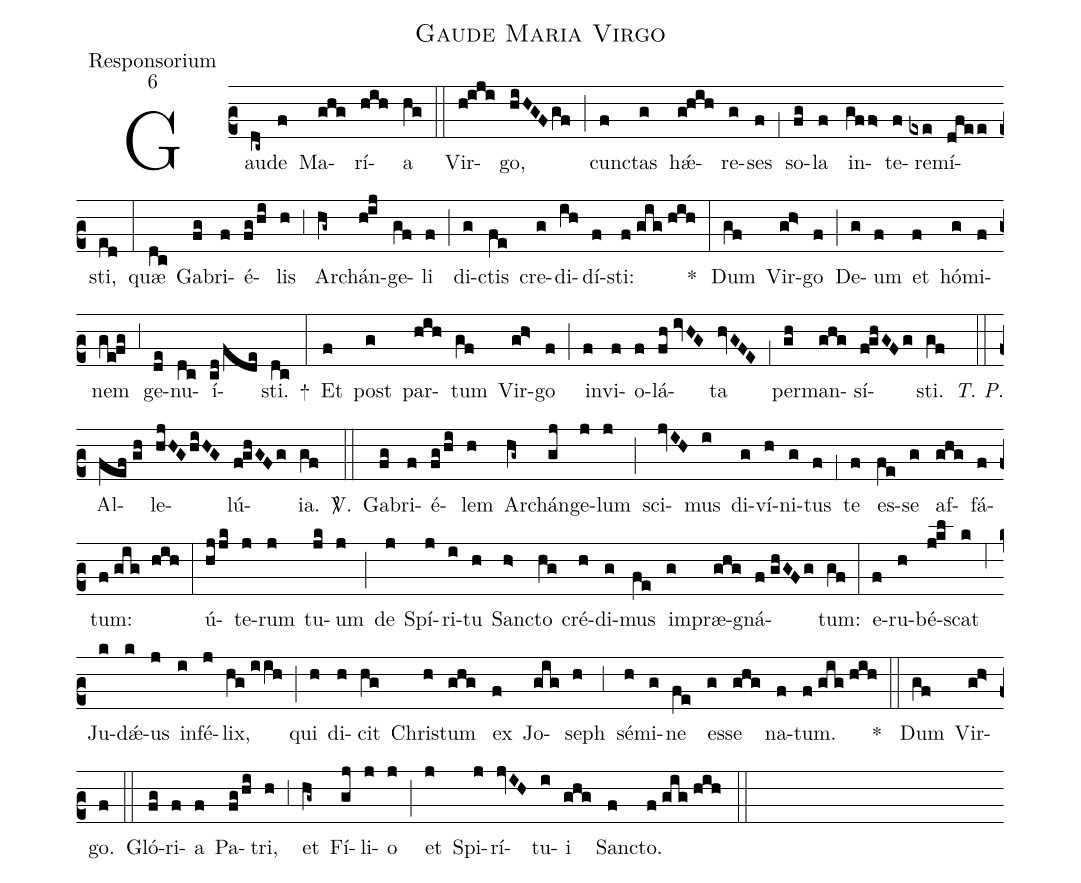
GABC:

name:Gaude Maria Virgo;
office-part:Responsorium;
mode:6;
%%
(c2) Gau(dc~)de(f) Ma(ghg)rí(hih)a(hg) (::) Vir(h!iji)go,(hiHGF/gf) (;) cun(f)ctas(g) h<sp>'ae</sp>(g!hih)re(g)ses(f) (;1) so(fg)la(f) in(gff>)te(f)re(exe)mí(dfee)sti,(ed) (:) quæ(dc) Ga(fg)bri(f)é(fg/hi)lis(h) (;3) Arch(hg~)án(h!ij)ge(gf)li(f) (;) di(g)ctis(fe) cre(g)di(ih)dí(f)sti:(f//gig//hih) *(:) Dum(gf) Vir(gh>)go(f) (;) De(g)um(f) et(f) hó(g)mi(f)nem(ge!fg) (;3) ge(de)nu(dc)í(cd/fde)sti.(dc) +(:) Et(f) post(g) par(hih)tum(gf) Vir(gh>)go(f) (;) in(f)vi(f)o(f)lá(fh//ivHG)ta(hvGFE) (;1) per(gh)man(ghg)sí(f!ghGFg)sti.(gf) <i>T. P.</i>(::) Al(fef//gh)le(hjHG/hiHG)lú(f!ghGFg)ia.(gf) <sp>V/</sp>.(::) Ga(fg)bri(f)é(fg/hi)lem(h) Ar(hg~)chán(gj)ge(j)lum(j) (;) sci(jvIH)mus(i) di(g)ví(h)ni(g)tus(f) (;1) te(f) es(fe)se(g) af(ghg)fá(f)tum:(f//gig hih) (:) ú(hjjk)te(j)rum(j) tu(jk)um(j) (;) de(j) Spí(j)ri(i)tu(h) San(h>)cto(hg) cré(h)di(g)mus(fe) im(g)præ(ghg)gná(f//ghGFg)tum:(gf) (:) e(f)ru(h)bé(j!kl)scat(k) (;6) Ju(k)d<sp>'ae</sp>(k)us(j) in(i)fé(j)lix,(hg//iih) (;) qui(h) di(h)cit(hg) Chri(h)stum(ghg) ex(f) Jo(gig)seph(h) (;3) sé(h)mi(g)ne(fe) es(g)se(ghg) na(f)tum.(f//gig//hih) *(::) Dum(gf) Vir(gh>)go.(f) (::) Gló(fg)ri(f)a(f) Pa(fg/hi)tri,(h) (;3) et(hg~) Fí(gj)li(j)o(j) (;) et(j) Spi(j)rí(jvIH)tu(i)i(ghg) San(f)cto.(f//gig//hih) (::)
